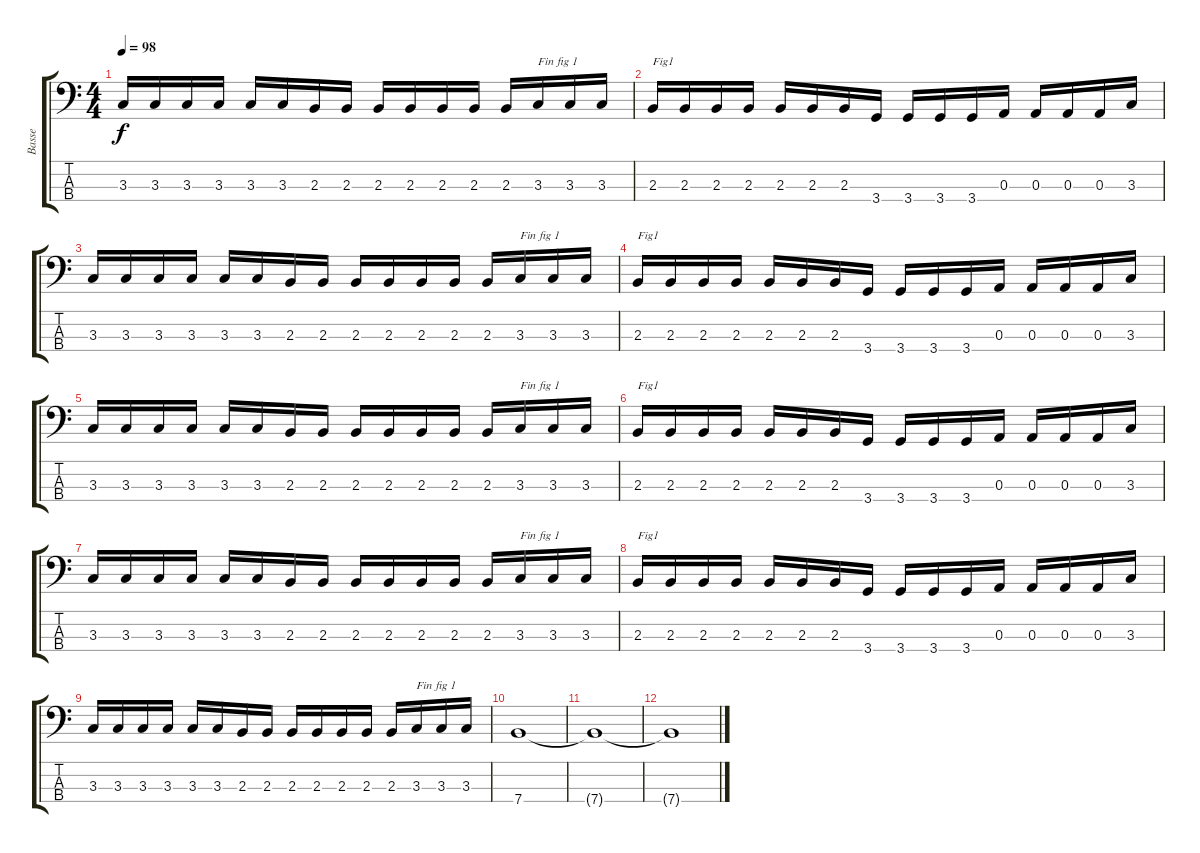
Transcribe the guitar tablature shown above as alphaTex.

\track ("Basse" "Basse") {instrument electricbassfinger}
\staff {score tabs}
\tuning (G2 D2 A1 E1) {hide}
\ts (4 4)
\tempo 98
\clef f4
\ks c
3.3.16{dy f} 3.3.16 3.3.16 3.3.16 3.3.16 3.3.16 2.3.16 2.3.16 2.3.16 2.3.16 2.3.16 2.3.16 2.3.16 3.3.16{txt "Fin fig 1"} 3.3.16 3.3.16 |
2.3.16{txt "Fig1"} 2.3.16 2.3.16 2.3.16 2.3.16 2.3.16 2.3.16 3.4.16 3.4.16 3.4.16 3.4.16 0.3.16 0.3.16 0.3.16 0.3.16 3.3.16 |
3.3.16 3.3.16 3.3.16 3.3.16 3.3.16 3.3.16 2.3.16 2.3.16 2.3.16 2.3.16 2.3.16 2.3.16 2.3.16 3.3.16{txt "Fin fig 1"} 3.3.16 3.3.16 |
2.3.16{txt "Fig1"} 2.3.16 2.3.16 2.3.16 2.3.16 2.3.16 2.3.16 3.4.16 3.4.16 3.4.16 3.4.16 0.3.16 0.3.16 0.3.16 0.3.16 3.3.16 |
3.3.16 3.3.16 3.3.16 3.3.16 3.3.16 3.3.16 2.3.16 2.3.16 2.3.16 2.3.16 2.3.16 2.3.16 2.3.16 3.3.16{txt "Fin fig 1"} 3.3.16 3.3.16 |
2.3.16{txt "Fig1"} 2.3.16 2.3.16 2.3.16 2.3.16 2.3.16 2.3.16 3.4.16 3.4.16 3.4.16 3.4.16 0.3.16 0.3.16 0.3.16 0.3.16 3.3.16 |
3.3.16 3.3.16 3.3.16 3.3.16 3.3.16 3.3.16 2.3.16 2.3.16 2.3.16 2.3.16 2.3.16 2.3.16 2.3.16 3.3.16{txt "Fin fig 1"} 3.3.16 3.3.16 |
2.3.16{txt "Fig1"} 2.3.16 2.3.16 2.3.16 2.3.16 2.3.16 2.3.16 3.4.16 3.4.16 3.4.16 3.4.16 0.3.16 0.3.16 0.3.16 0.3.16 3.3.16 |
3.3.16 3.3.16 3.3.16 3.3.16 3.3.16 3.3.16 2.3.16 2.3.16 2.3.16 2.3.16 2.3.16 2.3.16 2.3.16 3.3.16{txt "Fin fig 1"} 3.3.16 3.3.16 |
7.4.1 |
7.4{t}.1 |
7.4{t}.1{volume 0}
